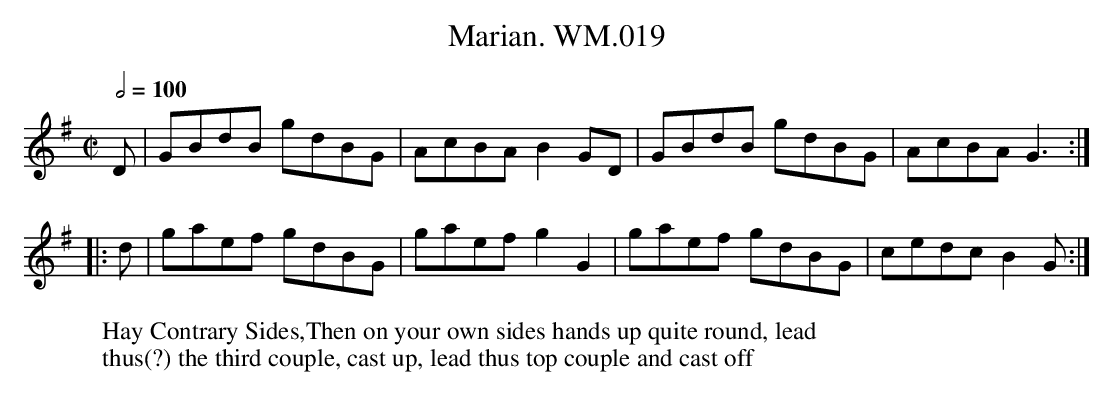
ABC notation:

X:1
T:Marian. WM.019
M:C|
L:1/8
Q:1/2=100
W:Hay Contrary Sides,Then on your own sides hands up quite round, lead
W:thus(?) the third couple, cast up, lead thus top couple and cast off
K:G
D|GBdB gdBG|AcBAB2GD|GBdB gdBG|AcBAG3:|
|:d|gaef gdBG|gaefg2G2|gaef gdBG|cedcB2G:|
